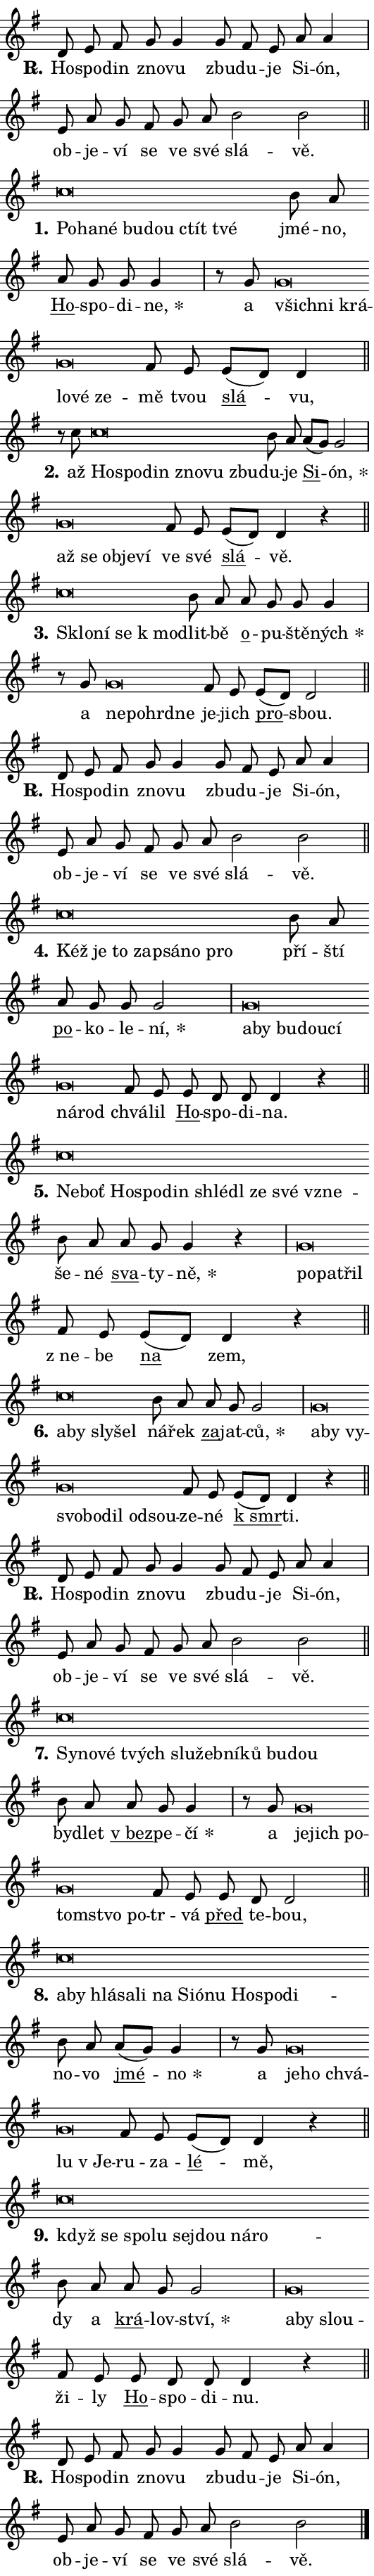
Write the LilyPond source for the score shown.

\version "2.24.0"
\header { tagline = "" }
\paper {
  indent = 0\cm
  top-margin = 0\cm
  right-margin = 0.13\cm % to fit lyric hyphens
  bottom-margin = 0\cm
  left-margin = 0\cm
  paper-width = 9\cm
  page-breaking = #ly:one-page-breaking
  system-system-spacing.basic-distance = #11
  score-system-spacing.basic-distance = #11
  ragged-last = ##f
}


%% Author: Thomas Morley
%% https://lists.gnu.org/archive/html/lilypond-user/2020-05/msg00002.html
#(define (line-position grob)
"Returns position of @var[grob} in current system:
   @code{'start}, if at first time-step
   @code{'end}, if at last time-step
   @code{'middle} otherwise
"
  (let* ((col (ly:item-get-column grob))
         (ln (ly:grob-object col 'left-neighbor))
         (rn (ly:grob-object col 'right-neighbor))
         (col-to-check-left (if (ly:grob? ln) ln col))
         (col-to-check-right (if (ly:grob? rn) rn col))
         (break-dir-left
           (and
             (ly:grob-property col-to-check-left 'non-musical #f)
             (ly:item-break-dir col-to-check-left)))
         (break-dir-right
           (and
             (ly:grob-property col-to-check-right 'non-musical #f)
             (ly:item-break-dir col-to-check-right))))
        (cond ((eqv? 1 break-dir-left) 'start)
              ((eqv? -1 break-dir-right) 'end)
              (else 'middle))))

#(define (tranparent-at-line-position vctor)
  (lambda (grob)
  "Relying on @code{line-position} select the relevant enry from @var{vctor}.
Used to determine transparency,"
    (case (line-position grob)
      ((end) (not (vector-ref vctor 0)))
      ((middle) (not (vector-ref vctor 1)))
      ((start) (not (vector-ref vctor 2))))))

noteHeadBreakVisibility =
#(define-music-function (break-visibility)(vector?)
"Makes @code{NoteHead}s transparent relying on @var{break-visibility}"
#{
  \override NoteHead.transparent =
    #(tranparent-at-line-position break-visibility)
#})

#(define delete-ledgers-for-transparent-note-heads
  (lambda (grob)
    "Reads whether a @code{NoteHead} is transparent.
If so this @code{NoteHead} is removed from @code{'note-heads} from
@var{grob}, which is supposed to be @code{LedgerLineSpanner}.
As a result ledgers are not printed for this @code{NoteHead}"
    (let* ((nhds-array (ly:grob-object grob 'note-heads))
           (nhds-list
             (if (ly:grob-array? nhds-array)
                 (ly:grob-array->list nhds-array)
                 '()))
           ;; Relies on the transparent-property being done before
           ;; Staff.LedgerLineSpanner.after-line-breaking is executed.
           ;; This is fragile ...
           (to-keep
             (remove
               (lambda (nhd)
                 (ly:grob-property nhd 'transparent #f))
               nhds-list)))
      ;; TODO find a better method to iterate over grob-arrays, similiar
      ;; to filter/remove etc for lists
      ;; For now rebuilt from scratch
      (set! (ly:grob-object grob 'note-heads)  '())
      (for-each
        (lambda (nhd)
          (ly:pointer-group-interface::add-grob grob 'note-heads nhd))
        to-keep))))

squashNotes = {
  \override NoteHead.X-extent = #'(-0.2 . 0.2)
  \override NoteHead.Y-extent = #'(-0.75 . 0)
  \override NoteHead.stencil =
    #(lambda (grob)
       (let ((pos (ly:grob-property grob 'staff-position)))
         (begin
           (if (< pos -7) (display "ERROR: Lower brevis then expected\n") (display ""))
           (if (<= pos -6) ly:text-interface::print ly:note-head::print))))
}
unSquashNotes = {
  \revert NoteHead.X-extent
  \revert NoteHead.Y-extent
  \revert NoteHead.stencil
}

hideNotes = \noteHeadBreakVisibility #begin-of-line-visible
unHideNotes = \noteHeadBreakVisibility #all-visible

% work-around for resetting accidentals
% https://lilypond.org/doc/v2.23/Documentation/notation/displaying-rhythms#unmetered-music
cadenzaMeasure = {
  \cadenzaOff
  \partial 1024 s1024
  \cadenzaOn
}

#(define-markup-command (accent layout props text) (markup?)
  "Underline accented syllable"
  (interpret-markup layout props
    #{\markup \override #'(offset . 4.3) \underline { #text }#}))

responsum = \markup \concat {
  "R" \hspace #-1.05 \path #0.1 #'((moveto 0 0.07) (lineto 0.9 0.8)) \hspace #0.05 "."
}

spaceSize = #0.6828661417322834 % exact space size for TeX Gyre Schola

\layout {
  \context {
    \Staff
    \remove "Time_signature_engraver"
    \override LedgerLineSpanner.after-line-breaking = #delete-ledgers-for-transparent-note-heads
  }
  \context {
    \Lyrics {
      \override LyricSpace.minimum-distance = \spaceSize
      \override LyricText.font-name = #"TeX Gyre Schola"
      \override LyricText.font-size = 1
      \override StanzaNumber.font-name = #"TeX Gyre Schola Bold"
      \override StanzaNumber.font-size = 1
    }
  }
  \context {
    \Score 
    \override NoteHead.text =
      #(lambda (grob) 
        (let ((pos (ly:grob-property grob 'staff-position)))
          #{\markup {
            \combine
              \halign #-0.55 \raise #(if (= pos -6) 0 0.5) \override #'(thickness . 2) \draw-line #'(3.2 . 0)
              \musicglyph "noteheads.sM1"
          }#}))
  }
}

% magnetic-lyrics.ily
%
%   written by
%     Jean Abou Samra <jean@abou-samra.fr>
%     Werner Lemberg <wl@gnu.org>
%
%   adapted by
%     Jiri Hon <jiri.hon@gmail.com>
%
% Version 2022-Apr-15

% https://www.mail-archive.com/lilypond-user@gnu.org/msg149350.html

#(define (Left_hyphen_pointer_engraver context)
   "Collect syllable-hyphen-syllable occurrences in lyrics and store
them in properties.  This engraver only looks to the left.  For
example, if the lyrics input is @code{foo -- bar}, it does the
following.

@itemize @bullet
@item
Set the @code{text} property of the @code{LyricHyphen} grob between
@q{foo} and @q{bar} to @code{foo}.

@item
Set the @code{left-hyphen} property of the @code{LyricText} grob with
text @q{foo} to the @code{LyricHyphen} grob between @q{foo} and
@q{bar}.
@end itemize

Use this auxiliary engraver in combination with the
@code{lyric-@/text::@/apply-@/magnetic-@/offset!} hook."
   (let ((hyphen #f)
         (text #f))
     (make-engraver
      (acknowledgers
       ((lyric-syllable-interface engraver grob source-engraver)
        (set! text grob)))
      (end-acknowledgers
       ((lyric-hyphen-interface engraver grob source-engraver)
        ;(when (not (grob::has-interface grob 'lyric-space-interface))
          (set! hyphen grob)));)
      ((stop-translation-timestep engraver)
       (when (and text hyphen)
         (ly:grob-set-object! text 'left-hyphen hyphen))
       (set! text #f)
       (set! hyphen #f)))))

#(define (lyric-text::apply-magnetic-offset! grob)
   "If the space between two syllables is less than the value in
property @code{LyricText@/.details@/.squash-threshold}, move the right
syllable to the left so that it gets concatenated with the left
syllable.

Use this function as a hook for
@code{LyricText@/.after-@/line-@/breaking} if the
@code{Left_@/hyphen_@/pointer_@/engraver} is active."
   (let ((hyphen (ly:grob-object grob 'left-hyphen #f)))
     (when hyphen
       (let ((left-text (ly:spanner-bound hyphen LEFT)))
         (when (grob::has-interface left-text 'lyric-syllable-interface)
           (let* ((common (ly:grob-common-refpoint grob left-text X))
                  (this-x-ext (ly:grob-extent grob common X))
                  (left-x-ext
                   (begin
                     ;; Trigger magnetism for left-text.
                     (ly:grob-property left-text 'after-line-breaking)
                     (ly:grob-extent left-text common X)))
                  ;; `delta` is the gap width between two syllables.
                  (delta (- (interval-start this-x-ext)
                            (interval-end left-x-ext)))
                  (details (ly:grob-property grob 'details))
                  (threshold (assoc-get 'squash-threshold details 0.2)))
             (when (< delta threshold)
               (let* (;; We have to manipulate the input text so that
                      ;; ligatures crossing syllable boundaries are not
                      ;; disabled.  For languages based on the Latin
                      ;; script this is essentially a beautification.
                      ;; However, for non-Western scripts it can be a
                      ;; necessity.
                      (lt (ly:grob-property left-text 'text))
                      (rt (ly:grob-property grob 'text))
                      (is-space (grob::has-interface hyphen 'lyric-space-interface))
                      (space (if is-space " " ""))
                      (extra-delta (if is-space spaceSize 0))
                      ;; Append new syllable.
                      (ltrt-space (if (and (string? lt) (string? rt))
                                (string-append lt space rt)
                                (make-concat-markup (list lt space rt))))
                      ;; Right-align `ltrt` to the right side.
                      (ltrt-space-markup (grob-interpret-markup
                               grob
                               (make-translate-markup
                                (cons (interval-length this-x-ext) 0)
                                (make-right-align-markup ltrt-space)))))
                 (begin
                   ;; Don't print `left-text`.
                   (ly:grob-set-property! left-text 'stencil #f)
                   ;; Set text and stencil (which holds all collected
                   ;; syllables so far) and shift it to the left.
                   (ly:grob-set-property! grob 'text ltrt-space)
                   (ly:grob-set-property! grob 'stencil ltrt-space-markup)
                   (ly:grob-translate-axis! grob (- (- delta extra-delta)) X))))))))))


#(define (lyric-hyphen::displace-bounds-first grob)
   ;; Make very sure this callback isn't triggered too early.
   (let ((left (ly:spanner-bound grob LEFT))
         (right (ly:spanner-bound grob RIGHT)))
     (ly:grob-property left 'after-line-breaking)
     (ly:grob-property right 'after-line-breaking)
     (ly:lyric-hyphen::print grob)))

squashThreshold = #0.4

\layout {
  \context {
    \Lyrics
    \consists #Left_hyphen_pointer_engraver
    \override LyricText.after-line-breaking =
      #lyric-text::apply-magnetic-offset!
    \override LyricHyphen.stencil = #lyric-hyphen::displace-bounds-first
    \override LyricText.details.squash-threshold = \squashThreshold
    \override LyricHyphen.minimum-distance = 0
    \override LyricHyphen.minimum-length = \squashThreshold
  }
}

squashText = \override LyricText.details.squash-threshold = 9999
unSquashText = \override LyricText.details.squash-threshold = \squashThreshold

leftText = \override LyricText.self-alignment-X = #LEFT
unLeftText = \revert LyricText.self-alignment-X

starOffset = #(lambda (grob) 
                (let ((x_offset (ly:self-alignment-interface::aligned-on-x-parent grob)))
                  (if (= x_offset 0) 0 (+ x_offset 1.2))))

star = #(define-music-function (syllable)(string?)
"Append star separator at the end of a syllable"
#{
  \once \override LyricText.X-offset = #starOffset
  \lyricmode { \markup {
    #syllable
    \override #'((font-name . "TeX Gyre Schola Bold")) \hspace #0.2 \lower #0.65 \larger "*"
  } }
#})

starAccent = #(define-music-function (syllable)(string?)
"Append star separator at the end of a syllable and make accent"
#{
  \once \override LyricText.X-offset = #starOffset
  \lyricmode { \markup {
    \accent #syllable
    \override #'((font-name . "TeX Gyre Schola Bold")) \hspace #0.2 \lower #0.65 \larger "*"
  } }
#})

breath = #(define-music-function (syllable)(string?)
"Append breathing indicator at the end of a syllable"
#{
  \lyricmode { \markup { #syllable "+" } }
#})

optionalBreath = #(define-music-function (syllable)(string?)
"Append optional breathing indicator at the end of a syllable"
#{
  \lyricmode { \markup { #syllable "(+)" } }
#})


\score {
    <<
        \new Voice = "melody" { \cadenzaOn \key g \major \relative { d'8 e fis g g4 \bar "" g8 fis e a a4 \cadenzaMeasure \bar "|" e8 a g fis g a b2 b2 \cadenzaMeasure \bar "||" \break } }
        \new Lyrics \lyricsto "melody" { \lyricmode { \set stanza = \responsum
Ho -- spo -- din zno -- vu zbu -- du -- je Si -- ón, ob -- je -- ví se ve své slá -- vě. } }
    >>
    \layout {}
}

\score {
    <<
        \new Voice = "melody" { \cadenzaOn \key g \major \relative { \squashNotes c''\breve*1/16 \hideNotes \breve*1/16 \bar "" \breve*1/16 \bar "" \breve*1/16 \bar "" \breve*1/16 \bar "" \breve*1/16 \breve*1/16 \bar "" \unHideNotes \unSquashNotes b8 a \bar "" a g g g4 \cadenzaMeasure \bar "|" r8 g8 \squashNotes g\breve*1/16 \hideNotes \breve*1/16 \bar "" \breve*1/16 \bar "" \breve*1/16 \bar "" \breve*1/16 \breve*1/16 \bar "" \unHideNotes \unSquashNotes fis8 e \bar "" e[( d)] d4 \cadenzaMeasure \bar "||" \break } }
        \new Lyrics \lyricsto "melody" { \lyricmode { \set stanza = "1."
\leftText Po -- \squashText ha -- né bu -- dou ctít tvé \unLeftText \unSquashText jmé -- no, \markup \accent Ho -- spo -- di -- \star ne, a \leftText všich -- \squashText ni krá -- lo -- vé ze -- \unLeftText \unSquashText mě tvou \markup \accent slá -- vu, } }
    >>
    \layout {}
}

\score {
    <<
        \new Voice = "melody" { \cadenzaOn \key g \major \relative { r8 c''8 \squashNotes c\breve*1/16 \hideNotes \breve*1/16 \bar "" \breve*1/16 \bar "" \breve*1/16 \bar "" \breve*1/16 \breve*1/16 \bar "" \unHideNotes \unSquashNotes b8 a \bar "" a[( g)] g2 \cadenzaMeasure \bar "|" \squashNotes g\breve*1/16 \hideNotes \breve*1/16 \bar "" \breve*1/16 \bar "" \breve*1/16 \breve*1/16 \bar "" \unHideNotes \unSquashNotes fis8 e \bar "" e[( d)] d4 r \cadenzaMeasure \bar "||" \break } }
        \new Lyrics \lyricsto "melody" { \lyricmode { \set stanza = "2."
až \leftText Ho -- \squashText spo -- din zno -- vu zbu -- \unLeftText \unSquashText du -- je \markup \accent Si -- \star ón, \leftText až \squashText se ob -- je -- ví \unLeftText \unSquashText ve své \markup \accent slá -- vě. } }
    >>
    \layout {}
}

\score {
    <<
        \new Voice = "melody" { \cadenzaOn \key g \major \relative { \squashNotes c''\breve*1/16 \hideNotes \breve*1/16 \bar "" \breve*1/16 \breve*1/16 \bar "" \unHideNotes \unSquashNotes b8 a \bar "" a g g g4 \cadenzaMeasure \bar "|" r8 g8 \squashNotes g\breve*1/16 \hideNotes \breve*1/16 \bar "" \breve*1/16 \breve*1/16 \bar "" \unHideNotes \unSquashNotes fis8 e \bar "" e[( d)] d2 \cadenzaMeasure \bar "||" \break } }
        \new Lyrics \lyricsto "melody" { \lyricmode { \set stanza = "3."
\leftText Sklo -- \squashText ní se "k mo" -- \unLeftText \unSquashText dlit -- bě \markup \accent o -- pu -- ště -- \star ných a \leftText ne -- \squashText po -- hrd -- ne \unLeftText \unSquashText je -- jich \markup \accent pro -- sbou. } }
    >>
    \layout {}
}

\score {
    <<
        \new Voice = "melody" { \cadenzaOn \key g \major \relative { d'8 e fis g g4 \bar "" g8 fis e a a4 \cadenzaMeasure \bar "|" e8 a g fis g a b2 b2 \cadenzaMeasure \bar "||" \break } }
        \new Lyrics \lyricsto "melody" { \lyricmode { \set stanza = \responsum
Ho -- spo -- din zno -- vu zbu -- du -- je Si -- ón, ob -- je -- ví se ve své slá -- vě. } }
    >>
    \layout {}
}

\score {
    <<
        \new Voice = "melody" { \cadenzaOn \key g \major \relative { \squashNotes c''\breve*1/16 \hideNotes \breve*1/16 \bar "" \breve*1/16 \bar "" \breve*1/16 \bar "" \breve*1/16 \bar "" \breve*1/16 \breve*1/16 \bar "" \unHideNotes \unSquashNotes b8 a \bar "" a g g g2 \cadenzaMeasure \bar "|" \squashNotes g\breve*1/16 \hideNotes \breve*1/16 \bar "" \breve*1/16 \bar "" \breve*1/16 \bar "" \breve*1/16 \bar "" \breve*1/16 \breve*1/16 \bar "" \unHideNotes \unSquashNotes fis8 e \bar "" e d d d4 r \cadenzaMeasure \bar "||" \break } }
        \new Lyrics \lyricsto "melody" { \lyricmode { \set stanza = "4."
\leftText Kéž \squashText je to za -- psá -- no pro \unLeftText \unSquashText pří -- ští \markup \accent po -- ko -- le -- \star ní, \leftText a -- \squashText by bu -- dou -- cí ná -- rod \unLeftText \unSquashText chvá -- lil \markup \accent Ho -- spo -- di -- na. } }
    >>
    \layout {}
}

\score {
    <<
        \new Voice = "melody" { \cadenzaOn \key g \major \relative { \squashNotes c''\breve*1/16 \hideNotes \breve*1/16 \bar "" \breve*1/16 \bar "" \breve*1/16 \bar "" \breve*1/16 \bar "" \breve*1/16 \bar "" \breve*1/16 \bar "" \breve*1/16 \bar "" \breve*1/16 \breve*1/16 \bar "" \unHideNotes \unSquashNotes b8 a \bar "" a g g4 r \cadenzaMeasure \bar "|" \squashNotes g\breve*1/16 \hideNotes \breve*1/16 \breve*1/16 \bar "" \unHideNotes \unSquashNotes fis8 e \bar "" e[( d)] d4 r \cadenzaMeasure \bar "||" \break } }
        \new Lyrics \lyricsto "melody" { \lyricmode { \set stanza = "5."
\leftText Ne -- \squashText boť Ho -- spo -- din shlé -- dl ze své vzne -- \unLeftText \unSquashText še -- né \markup \accent sva -- ty -- \star ně, \leftText po -- \squashText pa -- třil \unLeftText \unSquashText "z ne" -- be \markup \accent na zem, } }
    >>
    \layout {}
}

\score {
    <<
        \new Voice = "melody" { \cadenzaOn \key g \major \relative { \squashNotes c''\breve*1/16 \hideNotes \breve*1/16 \bar "" \breve*1/16 \breve*1/16 \bar "" \unHideNotes \unSquashNotes b8 a \bar "" a g g2 \cadenzaMeasure \bar "|" \squashNotes g\breve*1/16 \hideNotes \breve*1/16 \bar "" \breve*1/16 \bar "" \breve*1/16 \bar "" \breve*1/16 \bar "" \breve*1/16 \bar "" \breve*1/16 \breve*1/16 \bar "" \unHideNotes \unSquashNotes fis8 e \bar "" e[( d)] d4 r \cadenzaMeasure \bar "||" \break } }
        \new Lyrics \lyricsto "melody" { \lyricmode { \set stanza = "6."
\leftText a -- \squashText by sly -- šel \unLeftText \unSquashText ná -- řek \markup \accent za -- jat -- \star ců, \leftText a -- \squashText by vy -- svo -- bo -- dil od -- sou -- \unLeftText \unSquashText ze -- né \markup \accent "k smr" -- ti. } }
    >>
    \layout {}
}

\score {
    <<
        \new Voice = "melody" { \cadenzaOn \key g \major \relative { d'8 e fis g g4 \bar "" g8 fis e a a4 \cadenzaMeasure \bar "|" e8 a g fis g a b2 b2 \cadenzaMeasure \bar "||" \break } }
        \new Lyrics \lyricsto "melody" { \lyricmode { \set stanza = \responsum
Ho -- spo -- din zno -- vu zbu -- du -- je Si -- ón, ob -- je -- ví se ve své slá -- vě. } }
    >>
    \layout {}
}

\score {
    <<
        \new Voice = "melody" { \cadenzaOn \key g \major \relative { \squashNotes c''\breve*1/16 \hideNotes \breve*1/16 \bar "" \breve*1/16 \bar "" \breve*1/16 \bar "" \breve*1/16 \bar "" \breve*1/16 \bar "" \breve*1/16 \bar "" \breve*1/16 \bar "" \breve*1/16 \breve*1/16 \bar "" \unHideNotes \unSquashNotes b8 a \bar "" a g g4 \cadenzaMeasure \bar "|" r8 g8 \squashNotes g\breve*1/16 \hideNotes \breve*1/16 \bar "" \breve*1/16 \bar "" \breve*1/16 \bar "" \breve*1/16 \breve*1/16 \bar "" \unHideNotes \unSquashNotes fis8 e \bar "" e d d2 \cadenzaMeasure \bar "||" \break } }
        \new Lyrics \lyricsto "melody" { \lyricmode { \set stanza = "7."
\leftText Sy -- \squashText no -- vé tvých slu -- žeb -- ní -- ků bu -- dou \unLeftText \unSquashText by -- dlet \markup \accent "v bez" -- pe -- \star čí a \leftText je -- \squashText jich po -- tom -- stvo po -- \unLeftText \unSquashText tr -- vá \markup \accent před te -- bou, } }
    >>
    \layout {}
}

\score {
    <<
        \new Voice = "melody" { \cadenzaOn \key g \major \relative { \squashNotes c''\breve*1/16 \hideNotes \breve*1/16 \bar "" \breve*1/16 \bar "" \breve*1/16 \bar "" \breve*1/16 \bar "" \breve*1/16 \bar "" \breve*1/16 \bar "" \breve*1/16 \bar "" \breve*1/16 \bar "" \breve*1/16 \bar "" \breve*1/16 \breve*1/16 \bar "" \unHideNotes \unSquashNotes b8 a \bar "" a[( g)] g4 \cadenzaMeasure \bar "|" r8 g8 \squashNotes g\breve*1/16 \hideNotes \breve*1/16 \bar "" \breve*1/16 \bar "" \breve*1/16 \breve*1/16 \bar "" \unHideNotes \unSquashNotes fis8 e \bar "" e[( d)] d4 r \cadenzaMeasure \bar "||" \break } }
        \new Lyrics \lyricsto "melody" { \lyricmode { \set stanza = "8."
\leftText a -- \squashText by hlá -- sa -- li na Si -- ó -- nu Ho -- spo -- di -- \unLeftText \unSquashText no -- vo \markup \accent jmé -- \star no a \leftText je -- \squashText ho chvá -- lu "v Je" -- \unLeftText \unSquashText ru -- za -- \markup \accent lé -- mě, } }
    >>
    \layout {}
}

\score {
    <<
        \new Voice = "melody" { \cadenzaOn \key g \major \relative { \squashNotes c''\breve*1/16 \hideNotes \breve*1/16 \bar "" \breve*1/16 \bar "" \breve*1/16 \bar "" \breve*1/16 \bar "" \breve*1/16 \bar "" \breve*1/16 \breve*1/16 \bar "" \unHideNotes \unSquashNotes b8 a \bar "" a g g2 \cadenzaMeasure \bar "|" \squashNotes g\breve*1/16 \hideNotes \breve*1/16 \breve*1/16 \bar "" \unHideNotes \unSquashNotes fis8 e \bar "" e d d d4 r \cadenzaMeasure \bar "||" \break } }
        \new Lyrics \lyricsto "melody" { \lyricmode { \set stanza = "9."
\leftText když \squashText se spo -- lu sej -- dou ná -- ro -- \unLeftText \unSquashText dy a \markup \accent krá -- lov -- \star ství, \leftText a -- \squashText by slou -- \unLeftText \unSquashText ži -- ly \markup \accent Ho -- spo -- di -- nu. } }
    >>
    \layout {}
}

\score {
    <<
        \new Voice = "melody" { \cadenzaOn \key g \major \relative { d'8 e fis g g4 \bar "" g8 fis e a a4 \cadenzaMeasure \bar "|" e8 a g fis g a b2 b2 \cadenzaMeasure \bar "||" \break } \bar "|." }
        \new Lyrics \lyricsto "melody" { \lyricmode { \set stanza = \responsum
Ho -- spo -- din zno -- vu zbu -- du -- je Si -- ón, ob -- je -- ví se ve své slá -- vě. } }
    >>
    \layout {}
}
